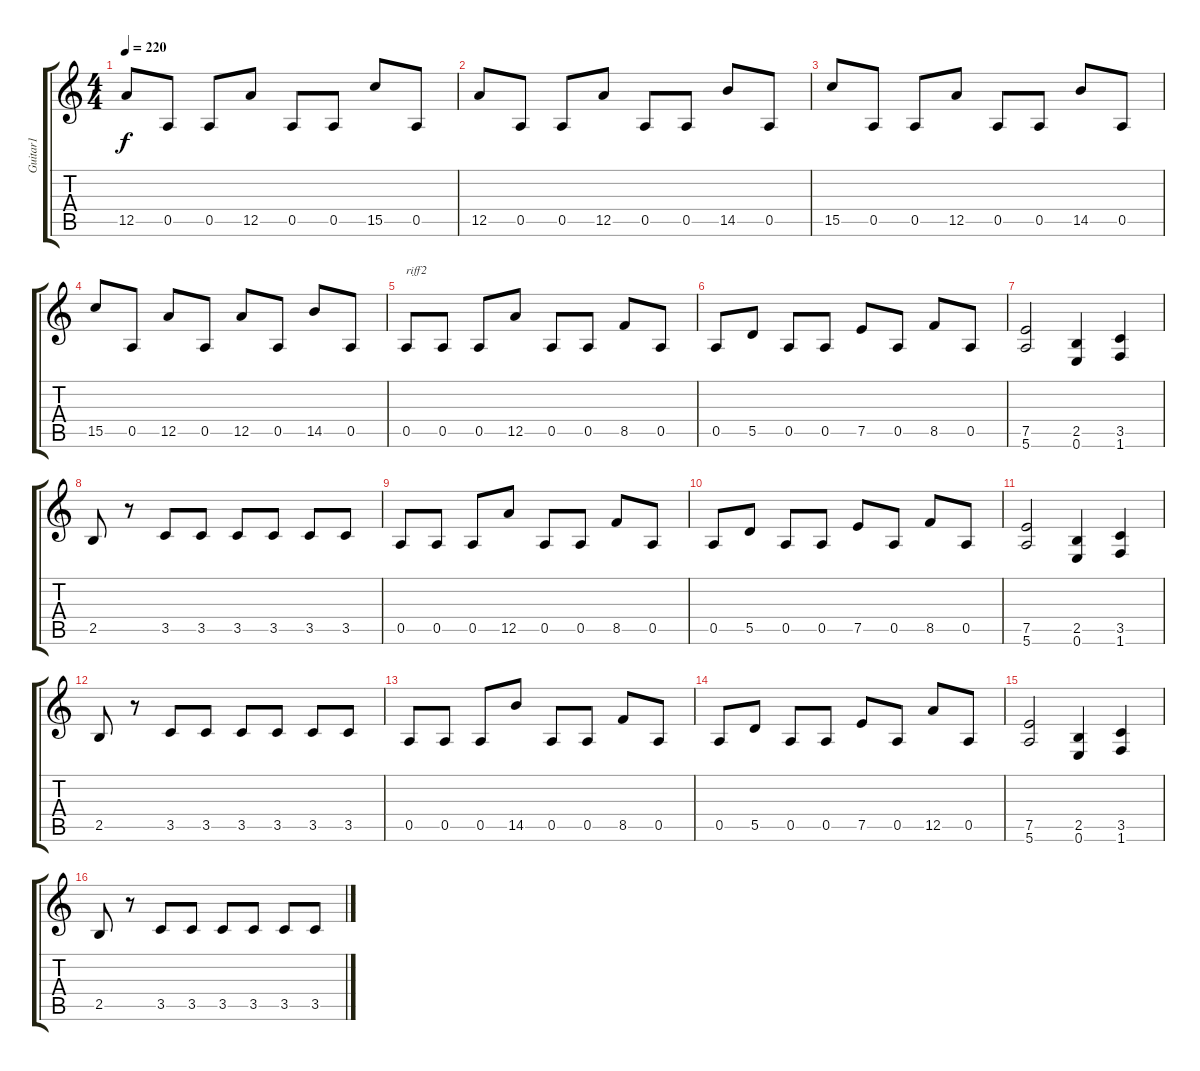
\track ("Guitar1" "Guitar1") {instrument acousticguitarsteel}
\staff {score tabs}
\tuning (E4 B3 G3 D3 A2 E2) {hide}
\ts (4 4)
\tempo 220
\clef g2
\ks c
12.5.8{dy f} 0.5.8 0.5.8 12.5.8 0.5.8 0.5.8 15.5.8 0.5.8 |
12.5.8 0.5.8 0.5.8 12.5.8 0.5.8 0.5.8 14.5.8 0.5.8 |
15.5.8 0.5.8 0.5.8 12.5.8 0.5.8 0.5.8 14.5.8 0.5.8 |
15.5.8 0.5.8 12.5.8 0.5.8 12.5.8 0.5.8 14.5.8 0.5.8 |
0.5.8{txt "riff2"} 0.5.8 0.5.8 12.5.8 0.5.8 0.5.8 8.5.8 0.5.8 |
0.5.8 5.5.8 0.5.8 0.5.8 7.5.8 0.5.8 8.5.8 0.5.8 |
(7.5 5.6).2 (2.5 0.6).4 (3.5 1.6).4 |
2.5.8 r.8 3.5.8 3.5.8 3.5.8 3.5.8 3.5.8 3.5.8 |
0.5.8 0.5.8 0.5.8 12.5.8 0.5.8 0.5.8 8.5.8 0.5.8 |
0.5.8 5.5.8 0.5.8 0.5.8 7.5.8 0.5.8 8.5.8 0.5.8 |
(7.5 5.6).2 (2.5 0.6).4 (3.5 1.6).4 |
2.5.8 r.8 3.5.8 3.5.8 3.5.8 3.5.8 3.5.8 3.5.8 |
0.5.8 0.5.8 0.5.8 14.5.8 0.5.8 0.5.8 8.5.8 0.5.8 |
0.5.8 5.5.8 0.5.8 0.5.8 7.5.8 0.5.8 12.5.8 0.5.8 |
(7.5 5.6).2 (2.5 0.6).4 (3.5 1.6).4 |
2.5.8 r.8 3.5.8 3.5.8 3.5.8 3.5.8 3.5.8 3.5.8
